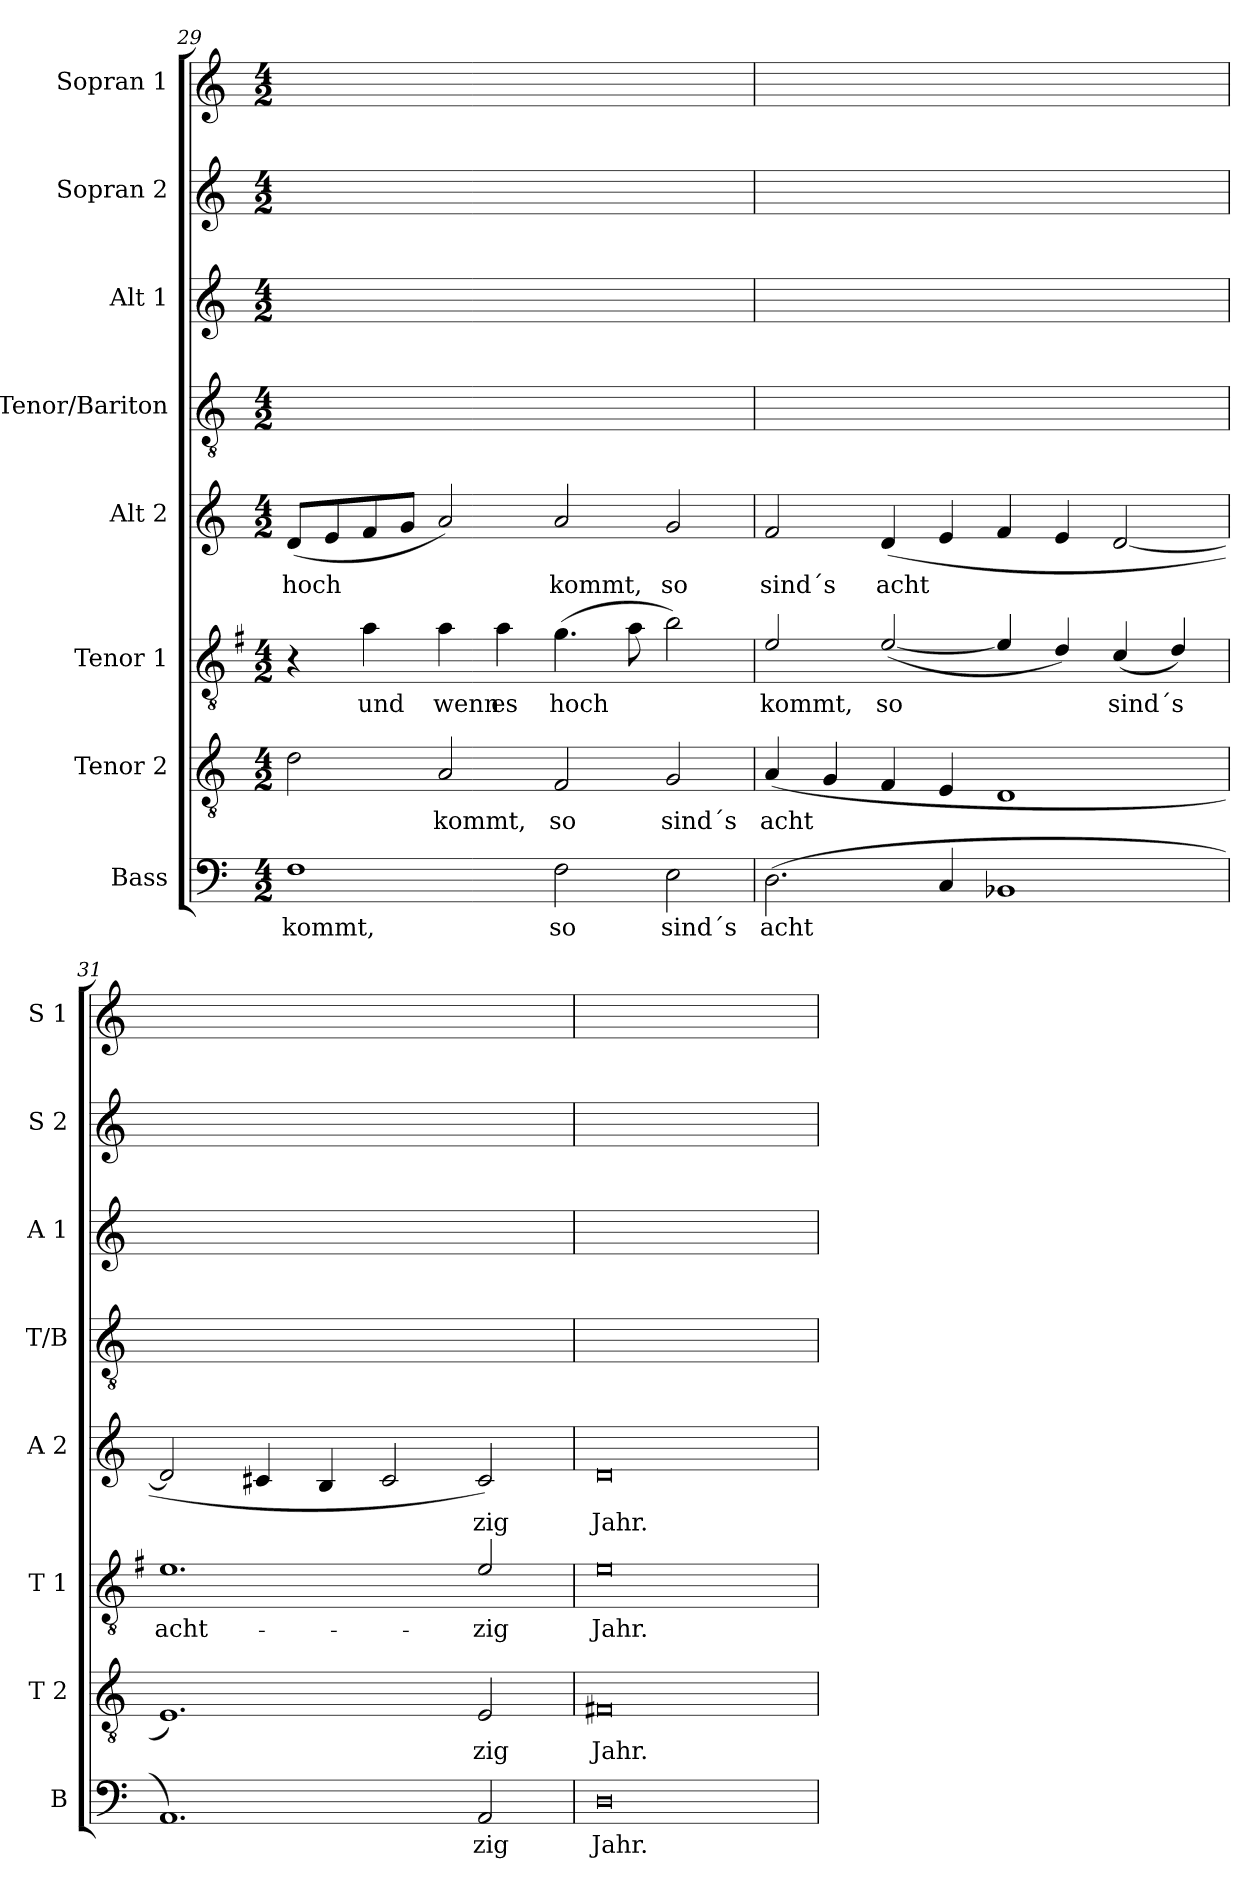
**kern	**text	**kern	**text	**kern	**text	**kern	**text	**kern	**kern	**kern	**kern
*part8	*part8	*part7	*part7	*part6	*part6	*part5	*part5	*part4	*part3	*part2	*part1
*staff8	*staff8	*staff7	*staff7	*staff6	*staff6	*staff5	*staff5	*staff4	*staff3	*staff2	*staff1
*I"Bass	*	*I"Tenor 2	*	*I"Tenor 1	*	*I"Alt 2	*	*I"Tenor/Bariton	*I"Alt 1	*I"Sopran 2	*I"Sopran 1
*I'B	*	*I'T 2	*	*I'T 1	*	*I'A 2	*	*I'T/B	*I'A 1	*I'S 2	*I'S 1
*clefF4	*	*clefGv2	*	*clefGv2	*	*clefG2	*	*clefGv2	*clefG2	*clefG2	*clefG2
*	*	*	*	*ITrd4c7	*	*	*	*	*	*	*
*k[]	*	*k[]	*	*k[]	*	*k[]	*	*k[]	*k[]	*k[]	*k[]
*M4/2	*	*M4/2	*	*M4/2	*	*M4/2	*	*M4/2	*M4/2	*M4/2	*M4/2
=29	=29	=29	=29	=29	=29	=29	=29	=29	=29	=29	=29
!	!LO:LY:b	!	!	!	!	!	!LO:LY:b	!	!	!	!
1F	kommt,	2d\	.	4r	.	(8d/L	hoch	0ryy	0ryy	0ryy	0ryy
.	.	.	.	.	.	8e/	.	.	.	.	.
!	!	!	!	!	!LO:LY:b	!	!	!	!	!	!
.	.	.	.	4d\	und	8f/	.	.	.	.	.
.	.	.	.	.	.	8g/J	.	.	.	.	.
!	!	!	!LO:LY:b	!	!LO:LY:b	!	!	!	!	!	!
.	.	2A/	kommt,	4d\	wenn	2a/)	.	.	.	.	.
!	!	!	!	!	!LO:LY:b	!	!	!	!	!	!
.	.	.	.	4d\	es	.	.	.	.	.	.
!	!LO:LY:b	!	!LO:LY:b	!	!LO:LY:b	!	!LO:LY:b	!	!	!	!
2F\	so	2F/	so	(4.c\	hoch	2a/	kommt,	.	.	.	.
.	.	.	.	8d\	.	.	.	.	.	.	.
!	!LO:LY:b	!	!LO:LY:b	!	!	!	!LO:LY:b	!	!	!	!
2E\	sind´s	2G/	sind´s	2e\)	.	2g/	so	.	.	.	.
!!LO:PB:g=z
=30	=30	=30	=30	=30	=30	=30	=30	=30	=30	=30	=30
!	!LO:LY:b	!	!LO:LY:b	!	!LO:LY:b	!	!LO:LY:b	!	!	!	!
(2.D\	acht	(4A/	acht	2A/	kommt,	2f/	sind´s	0ryy	0ryy	0ryy	0ryy
.	.	4G/	.	.	.	.	.	.	.	.	.
!	!	!	!	!	!LO:LY:b	!	!LO:LY:b	!	!	!	!
.	.	4F/	.	([2A/	so	(4d/	acht	.	.	.	.
4C/	.	4E/	.	.	.	4e/	.	.	.	.	.
1BB-X	.	1D	.	4A/]	.	4f/	.	.	.	.	.
.	.	.	.	4G/)	.	4e/	.	.	.	.	.
!	!	!	!	!	!LO:LY:b	!	!	!	!	!	!
.	.	.	.	(4F/	sind´s	[2d/	.	.	.	.	.
.	.	.	.	4G/)	.	.	.	.	.	.	.
=31	=31	=31	=31	=31	=31	=31	=31	=31	=31	=31	=31
!	!	!	!	!	!LO:LY:b	!	!	!	!	!	!
1.AA)	.	1.E)	.	1.A	acht-	2d/]	.	0ryy	0ryy	0ryy	0ryy
.	.	.	.	.	.	4c#X/	.	.	.	.	.
.	.	.	.	.	.	4B/	.	.	.	.	.
.	.	.	.	.	.	2c#/	.	.	.	.	.
!	!LO:LY:b	!	!LO:LY:b	!	!LO:LY:b	!	!LO:LY:b	!	!	!	!
2AA/	zig	2E/	zig	2A/	zig	2c#/)	zig	.	.	.	.
=32	=32	=32	=32	=32	=32	=32	=32	=32	=32	=32	=32
!	!LO:LY:b	!	!LO:LY:b	!	!LO:LY:b	!	!LO:LY:b	!	!	!	!
0D	Jahr.	0F#X	Jahr.	0A	Jahr.	0d	Jahr.	0ryy	0ryy	0ryy	0ryy
=	=	=	=	=	=	=	=	=	=	=	=
*-	*-	*-	*-	*-	*-	*-	*-	*-	*-	*-	*-
